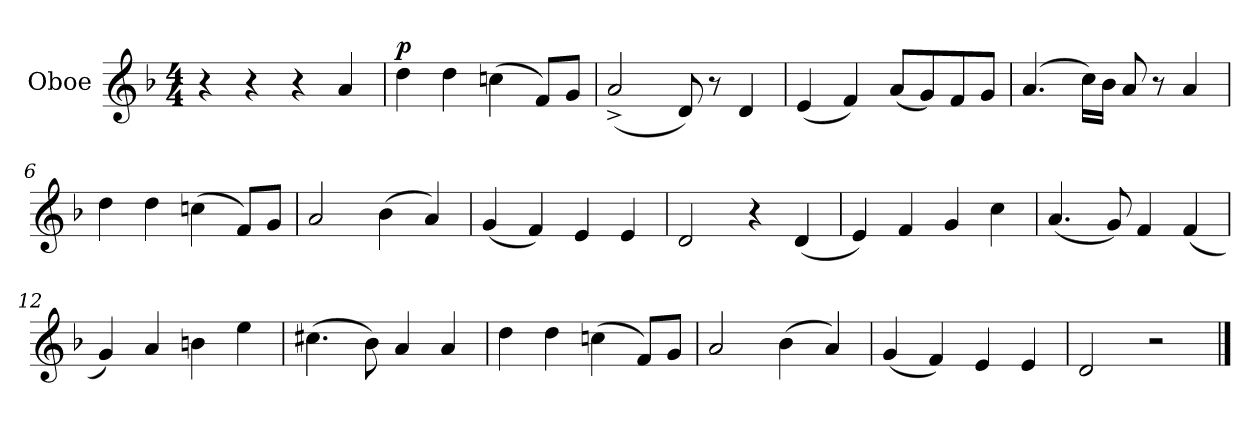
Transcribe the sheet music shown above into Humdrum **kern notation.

**kern	**dynam
*part1	*part1
*staff1	*staff1
*I"Oboe	*
*I'Ob.	*
*clefG2	*
*k[b-]	*
*F:	*
*M4/4	*
=1	=1
4r	.
4r	.
4r	.
4ai/	.
=2	=2
!	!LO:DY:a
4ddi\	p
4ddi\	.
(4ccni\	.
8fi/L)	.
8gi/J	.
=3	=3
(2a^i/	.
8di/)	.
8r	.
4di/	.
=4	=4
(4ej/	.
4fj/)	.
(8aj/L	.
8gj/)	.
8fj/	.
8gj/J	.
=5	=5
(4.aj/	.
16ccj\LL)	.
16b-j\JJ	.
8aj/	.
8r	.
4aj/	.
=6	=6
4ddi\	.
4ddi\	.
(4ccni\	.
8fi/L)	.
8gi/J	.
=7	=7
2ai/	.
(4b-Z\	.
4aZ/)	.
!!LO:LB:g=z
=8	=8
(4gZ/	.
4fZ/)	.
4eZ/	.
4eZ/	.
=9	=9
2dZ/	.
4r	.
(4dj/	.
=10	=10
4e/)	.
4f/	.
4g/	.
4cc\	.
=11	=11
(4.a/	.
8g/)	.
4f/	.
(4f/	.
=12	=12
4g/)	.
4a/	.
4bn\	.
4ee\	.
=13	=13
(4.cc#X\	.
8b-\)	.
4a/	.
4a/	.
=14	=14
4dd\	.
4dd\	.
(4ccn\	.
8f/L)	.
8g/J	.
=15	=15
2a/	.
(4b-\	.
4a/)	.
!!LO:LB:g=z
=16	=16
(4g/	.
4f/)	.
4e/	.
4e/	.
=17	=17
2d/	.
2r	.
==	==
*-	*-
